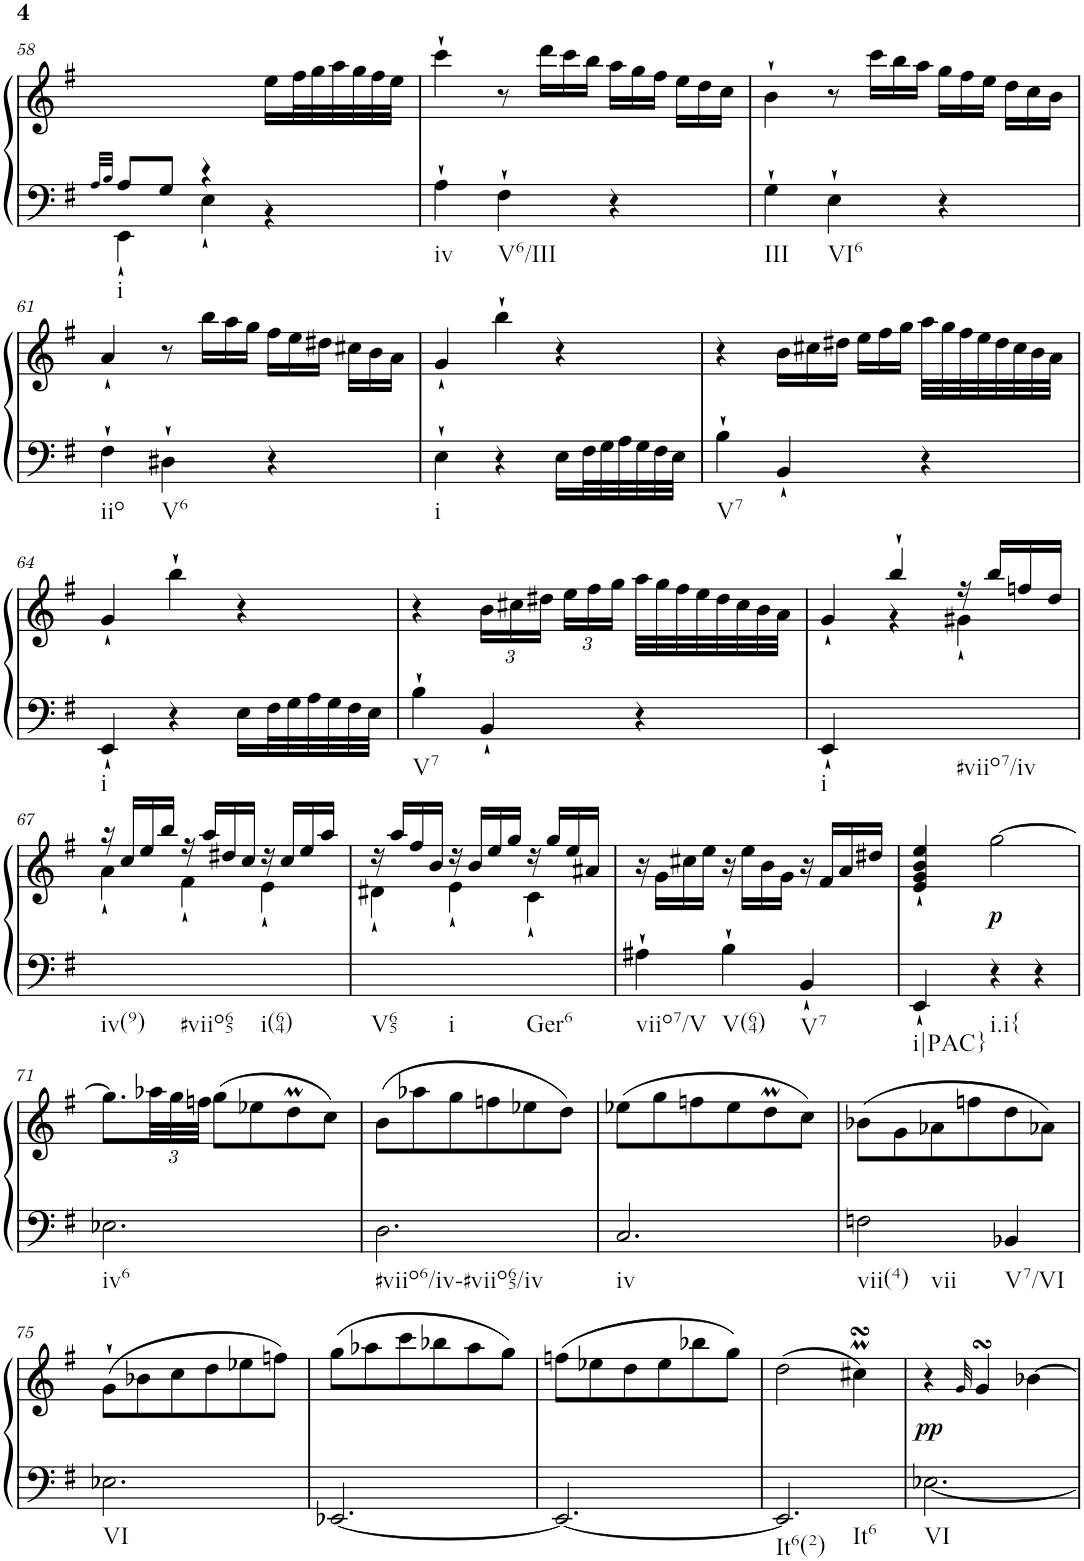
**kern	**kern	**dynam
*part1	*part1	*part1
*staff2	*staff1	*staff1/2
*I"Harpsichord	*	*
*I'Hch.	*	*
!!LO:PB:g=z
*clefF4	*clefG2	*
*k[f#]	*k[f#]	*
*G:	*G:	*
*M3/4	*M3/4	*
=58	=58	=58
32qA/LLL	.	.
32qB/JJJ	.	.
*^	*	*
!LO:TX:b:t=i	!	!	!
8A/L	4EE`\	2ryy	.
8G/J	.	.	.
4r	4E`\	.	.
4ryy	4r	16ee\LL	.
.	.	32ff#\L	.
.	.	32gg\	.
.	.	32aa\	.
.	.	32gg\	.
.	.	32ff#\	.
.	.	32ee\JJJ	.
*v	*v	*	*
=59	=59	=59
!LO:TX:b:t=iv	!	!
4A`\	4ccc`\	.
!LO:TX:b:t=V6/III	!	!
4F#`\	8r	.
*	*Xtuplet	*
.	24ddd\LL	.
.	24ccc\	.
.	24bb\JJ	.
4r	24aa\LL	.
.	24gg\	.
.	24ff#\JJ	.
.	24ee\LL	.
.	24dd\	.
.	24cc\JJ	.
=60	=60	=60
!LO:TX:b:t=III	!	!
4G`\	4b`\	.
!LO:TX:b:t=VI6	!	!
4E`\	8r	.
.	24ccc\LL	.
.	24bb\	.
.	24aa\JJ	.
4r	24gg\LL	.
.	24ff#\	.
.	24ee\JJ	.
.	24dd\LL	.
.	24cc\	.
.	24b\JJ	.
!!LO:LB:g=z
=61	=61	=61
!LO:TX:b:t=iio	!	!
4F#`\	4a`/	.
!LO:TX:b:t=V6	!	!
4D#X`\	8r	.
.	24bb\LL	.
.	24aa\	.
.	24gg\JJ	.
4r	24ff#\LL	.
.	24ee\	.
.	24dd#X\JJ	.
.	24cc#X\LL	.
.	24b\	.
.	24a\JJ	.
=62	=62	=62
!LO:TX:b:t=i	!	!
4E`\	4g`/	.
4r	4bb`\	.
16E\LL	4r	.
32F#\L	.	.
32G\	.	.
32A\	.	.
32G\	.	.
32F#\	.	.
32E\JJJ	.	.
=63	=63	=63
!LO:TX:b:t=V7	!	!
4B`\	4r	.
4BB`/	24b\LL	.
.	24cc#X\	.
.	24dd#X\JJ	.
.	24ee\LL	.
.	24ff#\	.
.	24gg\JJ	.
4r	32aa\LLL	.
.	32gg\	.
.	32ff#\	.
.	32ee\	.
.	32dd#\	.
.	32cc#\	.
.	32b\	.
.	32a\JJJ	.
!!LO:LB:g=z
=64	=64	=64
!LO:TX:b:t=i	!	!
4EE`/	4g`/	.
4r	4bb`\	.
16E\LL	4r	.
32F#\L	.	.
32G\	.	.
32A\	.	.
32G\	.	.
32F#\	.	.
32E\JJJ	.	.
=65	=65	=65
!LO:TX:b:t=V7	!	!
4B`\	4r	.
*	*tuplet	*
*	*Xbrackettup	*
4BB`/	24b\LL	.
.	24cc#X\	.
.	24dd#X\JJ	.
.	24ee\LL	.
.	24ff#\	.
.	24gg\JJ	.
4r	32aa\LLL	.
.	32gg\	.
.	32ff#\	.
.	32ee\	.
.	32dd#\	.
.	32cc#\	.
.	32b\	.
.	32a\JJJ	.
=66	=66	=66
*	*^	*
!LO:TX:b:t=i	!	!	!
4EE`/	4g`/	4ryy	.
!LO:TX:b:t=#viio7/iv	!	!	!
2ryy	4bb`/	4r	.
.	16r	4g#X`\	.
.	16bb/LL	.	.
.	16ffn/	.	.
.	16dd/JJ	.	.
!!LO:LB:g=z	!!
=67	=67	=67	=67
!LO:TX:b:t=iv(9)	!	!	!
!LO:TX:b:t=#viio65	!	!	!
!LO:TX:b:t=i(64)	!	!	!
2.ryy	16r	4a`\	.
.	16cc/LL	.	.
.	16ee/	.	.
.	16bb/JJ	.	.
.	16r	4f#`\	.
.	16aa/LL	.	.
.	16dd#X/	.	.
.	16cc/JJ	.	.
.	16r	4e`\	.
.	16cc/LL	.	.
.	16ee/	.	.
.	16aa/JJ	.	.
=68	=68	=68	=68
!LO:TX:b:t=V65	!	!	!
!LO:TX:b:t=i	!	!	!
!LO:TX:b:t=Ger6	!	!	!
2.ryy	16r	4d#X`\	.
.	16aa/LL	.	.
.	16ff#/	.	.
.	16b/JJ	.	.
.	16r	4e`\	.
.	16b/LL	.	.
.	16ee/	.	.
.	16gg/JJ	.	.
.	16r	4c`\	.
.	16gg/LL	.	.
.	16ee/	.	.
.	16a#X/JJ	.	.
*	*v	*v	*
=69	=69	=69
!LO:TX:b:t=viio7/V	!	!
4A#X`\	16r	.
.	16g\LL	.
.	16cc#X\	.
.	16ee\JJ	.
!LO:TX:b:t=V(64)	!	!
4B`\	16r	.
.	16ee\LL	.
.	16b\	.
.	16g\JJ	.
!LO:TX:b:t=V7	!	!
4BB`/	16r	.
.	16f#/LL	.
.	16a/	.
.	16dd#X/JJ	.
=70	=70	=70
!LO:TX:b:t=i|PAC}	!	!
4EE`/	4e/` 4g/` 4b/` 4ee/`	.
!LO:TX:b:t=i.i{	!	!
!	!	!LO:DY:b
4r	[2gg\	p
4r	.	.
!!LO:LB:g=z
=71	=71	=71
!LO:TX:b:t=iv6	!	!
2.E-X\	8.gg\L]	.
.	48aa-X\LL	.
.	48gg\	.
.	48ffn\JJJ	.
.	(>8gg\L	.
.	8ee-X\	.
.	8ddM\	.
.	8cc\J)	.
=72	=72	=72
!LO:TX:b:t=#viio6/iv-#viio65/iv	!	!
2.D\	(>8b\L	.
.	8aa-X\	.
.	8gg\	.
.	8ffn\	.
.	8ee-X\	.
.	8dd\J)	.
=73	=73	=73
!LO:TX:b:t=iv	!	!
2.C/	(>8ee-X\L	.
.	8gg\	.
.	8ffn\	.
.	8ee-\	.
.	8ddM\	.
.	8cc\J)	.
=74	=74	=74
!LO:TX:b:t=vii(4)	!	!
!LO:TX:b:t=vii	!	!
2Fn\	(>8b-X\L	.
.	8g\	.
.	8a-X\	.
.	8ffn\	.
!LO:TX:b:t=V7/VI	!	!
4BB-X/	8dd\	.
.	8a-X\J)	.
!!LO:LB:g=z
=75	=75	=75
!LO:TX:b:t=VI	!	!
2.E-X\	(>8g`\L	.
.	8b-X\	.
.	8cc\	.
.	8dd\	.
.	8ee-X\	.
.	8ffn\J)	.
=76	=76	=76
[2.EE-X/	(>8gg\L	.
.	8aa-X\	.
.	8ccc\	.
.	8bb-X\	.
.	8aa-\	.
.	8gg\J)	.
=77	=77	=77
2.EE-/_	(>8ffn\L	.
.	8ee-X\	.
.	8dd\	.
.	8ee-\	.
.	8bb-X\	.
.	8gg\J)	.
=78	=78	=78
!LO:TX:b:t=It6(2)	!	!
!LO:TX:b:t=It6	!	!
2.EE-/]	(>2dd\	.
.	4cc#XmsSsS\)	.
=79	=79	=79
!LO:TX:b:t=VI	!	!
!	!	!LO:DY:b
[2.E-X\	4r	pp
.	32qg/	.
.	4gsSSs/	.
.	[4b-X\	.
=	=	=
*-	*-	*-
